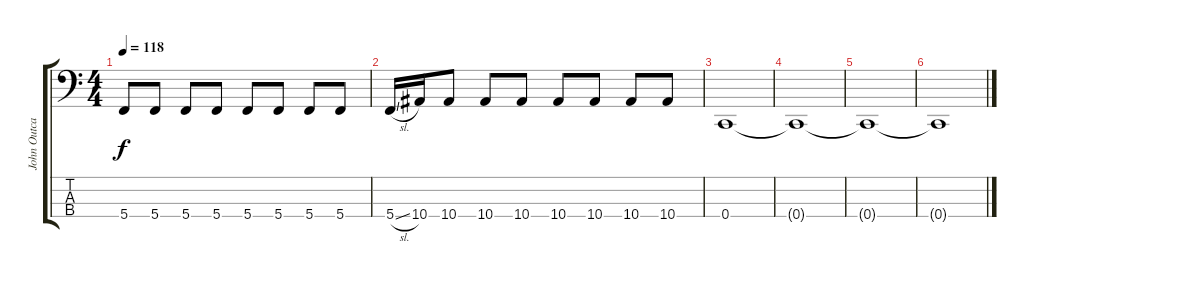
\track ("John Outcault" "John Outca") {instrument electricbasspick}
\staff {score tabs}
\tuning (F2 C2 G1 C1) {hide}
\ts (4 4)
\tempo 118
\clef f4
\ks c
5.4.8{dy f} 5.4.8 5.4.8 5.4.8 5.4.8 5.4.8 5.4.8 5.4.8 |
5.4{sl}.16 10.4.16 10.4.8 10.4.8 10.4.8 10.4.8 10.4.8 10.4.8 10.4.8 |
0.4.1 |
0.4{t}.1 |
0.4{t}.1 |
0.4{t}.1
